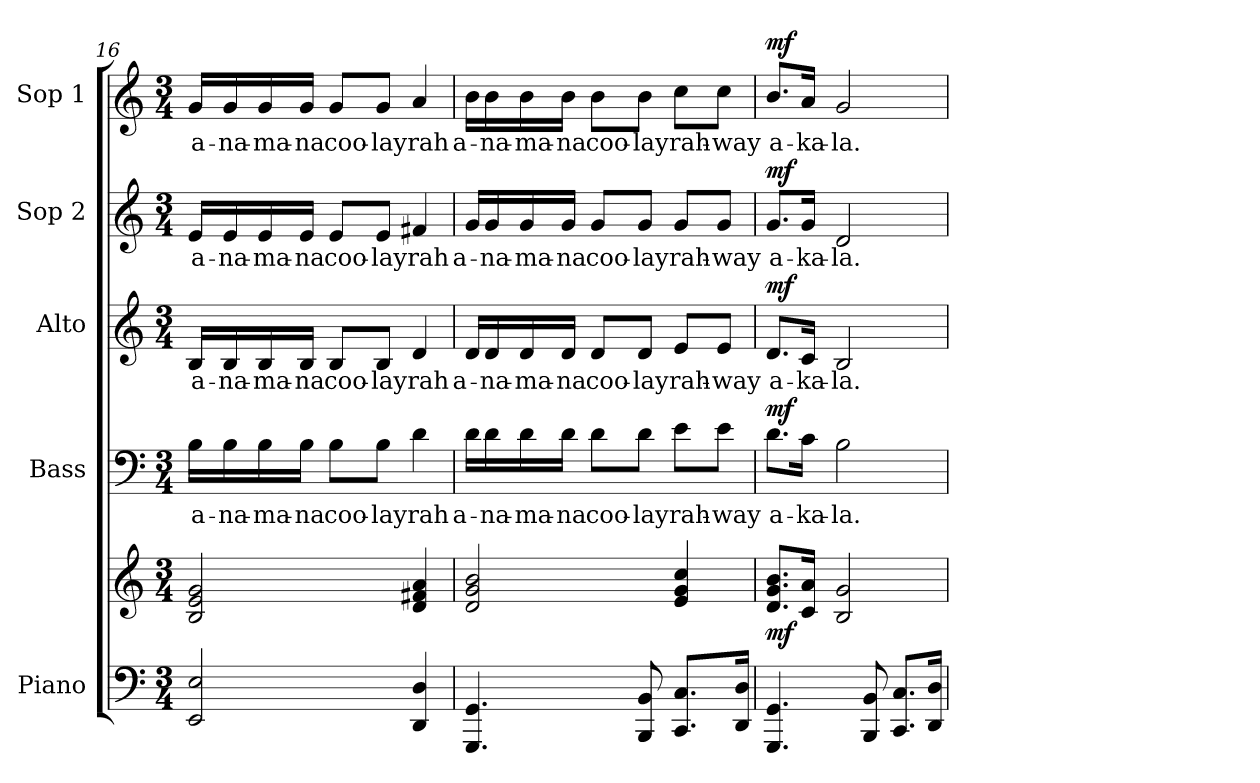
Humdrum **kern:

**kern	**kern	**dynam	**kern	**text	**dynam	**kern	**text	**dynam	**kern	**text	**dynam	**kern	**text	**dynam
*part5	*part5	*part5	*part4	*part4	*part4	*part3	*part3	*part3	*part2	*part2	*part2	*part1	*part1	*part1
*staff6	*staff5	*staff5/6	*staff4	*staff4	*staff4	*staff3	*staff3	*staff3	*staff2	*staff2	*staff2	*staff1	*staff1	*staff1
*I"Piano	*	*	*I"Bass	*	*	*I"Alto	*	*	*I"Sop 2	*	*	*I"Sop 1	*	*
*I'Pno.	*	*	*I'B.	*	*	*I'A.	*	*	*I'S.2	*	*	*I'S.1	*	*
*clefF4	*clefG2	*	*clefF4	*	*	*clefG2	*	*	*clefG2	*	*	*clefG2	*	*
*k[]	*k[]	*	*k[]	*	*	*k[]	*	*	*k[]	*	*	*k[]	*	*
*M3/4	*M3/4	*	*M3/4	*	*	*M3/4	*	*	*M3/4	*	*	*M3/4	*	*
=16	=16	=16	=16	=16	=16	=16	=16	=16	=16	=16	=16	=16	=16	=16
2EE/ 2E/	2B/ 2e/ 2g/	.	16B\LL	a-	.	16B/LL	a-	.	16e/LL	a-	.	16g/LL	a-	.
.	.	.	16B\	-na-	.	16B/	-na-	.	16e/	-na-	.	16g/	-na-	.
.	.	.	16B\	-ma-	.	16B/	-ma-	.	16e/	-ma-	.	16g/	-ma-	.
.	.	.	16B\JJ	-na	.	16B/JJ	-na	.	16e/JJ	-na	.	16g/JJ	-na	.
.	.	.	8B\L	coo-	.	8B/L	coo-	.	8e/L	coo-	.	8g/L	coo-	.
.	.	.	8B\J	-lay	.	8B/J	-lay	.	8e/J	-lay	.	8g/J	-lay	.
4DD/ 4D/	4d/ 4f#X/ 4a/	.	4d\	rah	.	4d/	rah	.	4f#X/	rah	.	4a/	rah	.
=17	=17	=17	=17	=17	=17	=17	=17	=17	=17	=17	=17	=17	=17	=17
4.GGG/ 4.GG/	2d/ 2g/ 2b/	.	16d\LL	a-	.	16d/LL	a-	.	16g/LL	a-	.	16b\LL	a-	.
.	.	.	16d\	-na-	.	16d/	-na-	.	16g/	-na-	.	16b\	-na-	.
.	.	.	16d\	-ma-	.	16d/	-ma-	.	16g/	-ma-	.	16b\	-ma-	.
.	.	.	16d\JJ	-na	.	16d/JJ	-na	.	16g/JJ	-na	.	16b\JJ	-na	.
.	.	.	8d\L	coo-	.	8d/L	coo-	.	8g/L	coo-	.	8b\L	coo-	.
8BBB/ 8BB/	.	.	8d\J	-lay	.	8d/J	-lay	.	8g/J	-lay	.	8b\J	-lay	.
8.CC/ 8.C/L	4e/ 4g/ 4cc/	.	8e\L	rah-	.	8e/L	rah-	.	8g/L	rah-	.	8cc\L	rah-	.
.	.	.	8e\J	-way	.	8e/J	-way	.	8g/J	-way	.	8cc\J	-way	.
16DD/ 16D/Jk	.	.	.	.	.	.	.	.	.	.	.	.	.	.
!!LO:PB:g=z
=18	=18	=18	=18	=18	=18	=18	=18	=18	=18	=18	=18	=18	=18	=18
!	!	!LO:DY:b	!	!	!LO:DY:a	!	!	!LO:DY:a	!	!	!LO:DY:a	!	!	!LO:DY:a
4.GGG/ 4.GG/	8.d/ 8.g/ 8.b/L	mf	8.d\L	a-	mf	8.d/L	a-	mf	8.g/L	a-	mf	8.b/L	a-	mf
.	16c/ 16a/Jk	.	16c\Jk	-ka-	.	16c/Jk	-ka-	.	16g/Jk	-ka-	.	16a/Jk	-ka-	.
.	2B/ 2g/	.	2B\	-la.	.	2B/	-la.	.	2d/	-la.	.	2g/	-la.	.
8BBB/ 8BB/	.	.	.	.	.	.	.	.	.	.	.	.	.	.
8.CC/ 8.C/L	.	.	.	.	.	.	.	.	.	.	.	.	.	.
16DD/ 16D/Jk	.	.	.	.	.	.	.	.	.	.	.	.	.	.
=	=	=	=	=	=	=	=	=	=	=	=	=	=	=
*-	*-	*-	*-	*-	*-	*-	*-	*-	*-	*-	*-	*-	*-	*-
